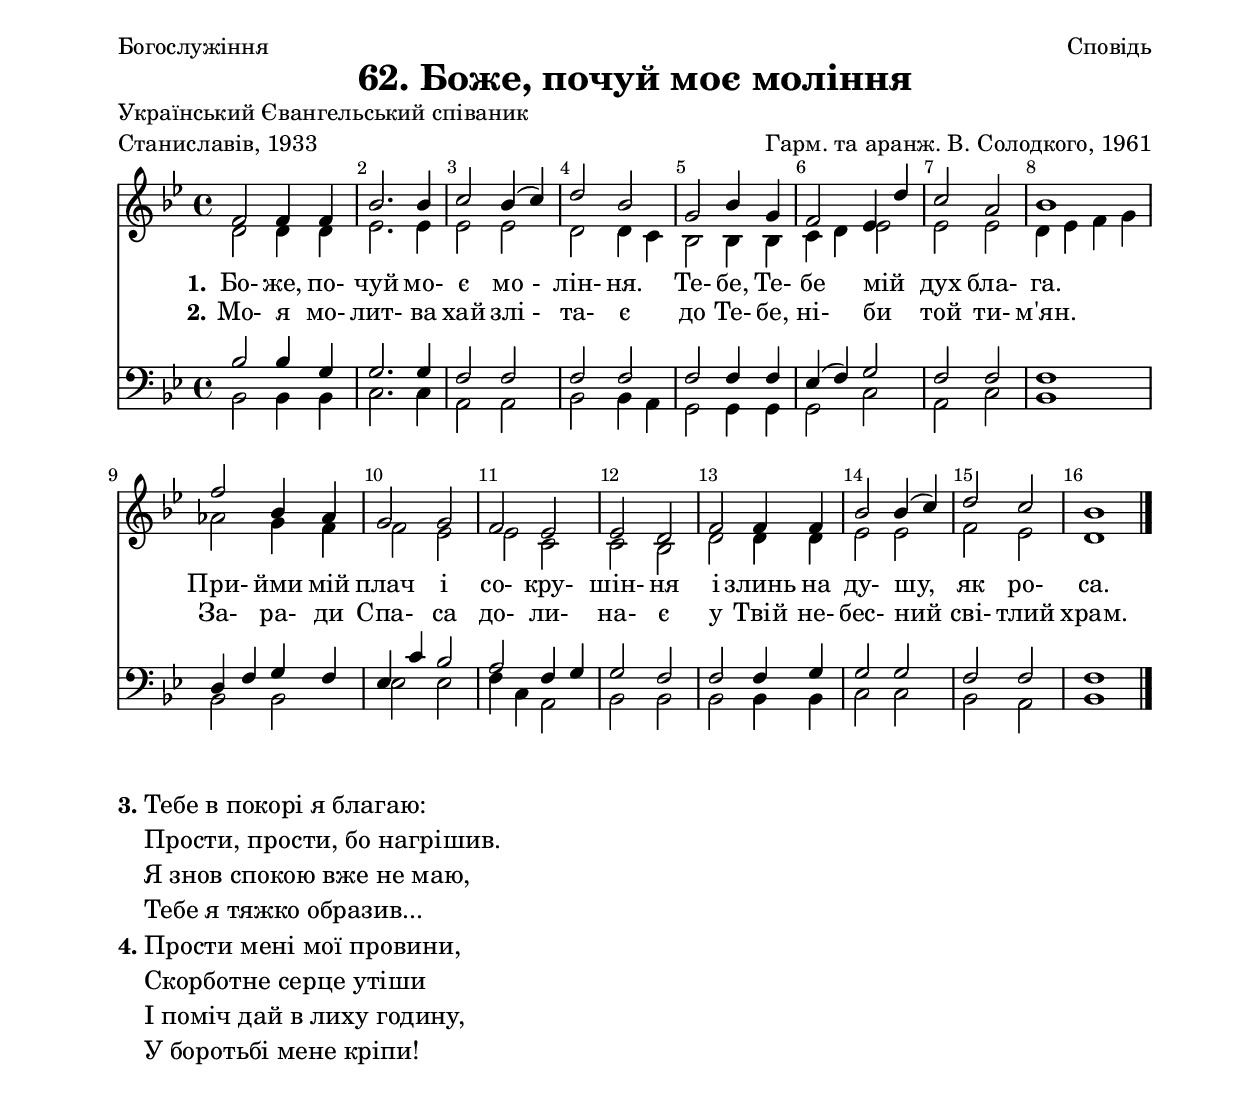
\version "2.12.2"
\paper{
  top-margin = 5\mm 
  bottom-margin = 6\mm 
  left-margin = 20\mm
  line-width = 175\mm
}

\header {
        dedication = \markup \fill-line {"Богослужіння" "Сповідь"}
        title = "62. Боже, почуй моє моління"
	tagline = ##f
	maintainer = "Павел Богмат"
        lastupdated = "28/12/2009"
    }

\markup {
     \column {
       "Український Євангельський співаник"      
       \fill-line {"Станиславів, 1933" "Гарм. та аранж. В. Солодкого, 1961"}	
     } 
}

% Staff1Voice1
ContextZeroVoiceZero = \relative c' {
    \clef treble
    \key bes \major 
        \key bes \major 
    \time 4/4 
    f2 f4 f  | % 1
    bes2. bes4  | % 2
    c2 bes4( c)  | % 3
    d2 bes  | % 4
    g bes4 g  | % 5
    f2 ees4 d'  | % 6
    c2 a  | % 7
    bes1  | % 8
    f'2 bes,4 aes  | % 9
    g2 g  | % 10
    f ees  | % 11
    ees d  | % 12
    f f4 f  | % 13
    bes2 bes4( c)  | % 14
    d2 c  | % 15
    bes1 \bar "|." 
}

% Staff1Voice2
ContextZeroVoiceOne = \relative c' {
    \voiceTwo
    d2 d4 d  | % 1
    ees2. ees4  | % 2
    ees2 ees  | % 3
    d d4 c  | % 4
    bes2 bes4 bes  | % 5
    c d ees2  | % 6
    ees ees  | % 7
    d4 ees f g  | % 8
    aes2 g4 f  | % 9
    f2 ees  | % 10
    ees c  | % 11
    c bes  | % 12
    d d4 d  | % 13
    ees2 ees  | % 14
    f ees  | % 15
    d1 \bar "|." 
}

 % LyricsContext3
LyricsContextThree = \lyricmode { \set stanza = #"1."
Бо- же, по- чуй мо- є мо - лін- ня. Те- бе, Те- бе мій _  дух бла- га.
При- йми мій плач і со- кру- шін- ня і злинь на ду- шу, _ як ро- са.
}

% LyricsContext4
LyricsContextFour = \lyricmode { \set stanza = #"2."
Мо- я мо- лит- ва хай злі - та- є до Те- бе, ні- би _ той ти- м'ян.
За- ра- ди Спа- са до- ли- на- є у Твій не- бес- ний _ сві- тлий храм.
}

% Staff2Voice1
ContextThreeVoiceZero = \relative c {
    \clef bass
    \key bes \major 
        \key bes \major 
    \time 4/4 
    bes'2 bes4 g  | % 1
    g2. g4  | % 2
    f2 f  | % 3
    f f  | % 4
    f f4 f  | % 5
    ees( f) g2  | % 6
    f f  | % 7
    f1  | % 8
    d4 f g f  | % 9
    ees c' bes2  | % 10
    a f4 g  | % 11
    g2 f  | % 12
    f f4 g  | % 13
    g2 g  | % 14
    f f  | % 15
    f1 \bar "|." 
}

 % Staff2Voice2
ContextThreeVoiceOne = \relative c {
    \voiceTwo
    bes2 bes4 bes  | % 1
    c2. c4  | % 2
    a2 a  | % 3
    bes bes4 a  | % 4
    g2 g4 g  | % 5
    g2 c  | % 6
    a c  | % 7
    bes1  | % 8
    bes2 bes  | % 9
    ees ees  | % 10
    f4 c a2  | % 11
    bes bes  | % 12
    bes bes4 bes  | % 13
    c2 c  | % 14
    bes a  | % 15
    bes1 \bar "|." 
}

\score {
	<<
		\new Staff {
			<<
				% Staff1Voice1
				\new Voice = "ContextZeroVoiceZeroVirtual" { \voiceOne \ContextZeroVoiceZero }
				% Staff1Voice2
				\new Voice = "ContextZeroVoiceOneVirtual" { \voiceTwo \ContextZeroVoiceOne }
			>>
		}
		% LyricsContext3
		\new Lyrics = "LyricsContextThreeVirtual"
		% LyricsContext4
		\new Lyrics = "LyricsContextFourVirtual"
		\new Staff {
			<<
				% Staff2Voice1
				\new Voice = "ContextThreeVoiceZeroVirtual" { \voiceOne \ContextThreeVoiceZero }
				% Staff2Voice2
				\new Voice = "ContextThreeVoiceOneVirtual" { \voiceTwo \ContextThreeVoiceOne }
			>>
		}
		
		% Voice assignment:
		\set Score.melismaBusyProperties = #'()
		\context Lyrics = "LyricsContextThreeVirtual" { \lyricsto "ContextZeroVoiceZeroVirtual" \LyricsContextThree }
		\context Lyrics = "LyricsContextFourVirtual" { \lyricsto "ContextZeroVoiceZeroVirtual" \LyricsContextFour }
		%every bar is numbered.!!!
                \override Score.BarNumber #'break-visibility = #end-of-line-invisible 
	>>
%\midi { }
\layout { indent = 0 }
}

\markup { 
   \column {
         \line { \bold "3."  \fontsize #1 
         \column {
	   "Тебе в покорі я благаю:"
	   "Прости, прости, бо нагрішив."
	   "Я знов спокою вже не маю,"
	   "Тебе я тяжко образив..."} }
         \hspace #0
	 \line { \bold "4."  \fontsize #1 
         \column {
	 "Прости мені мої провини,"
	 "Скорботне серце утіши"
	 "І поміч дай в лиху годину,"
	 "У боротьбі мене кріпи!"} }
   }
}
